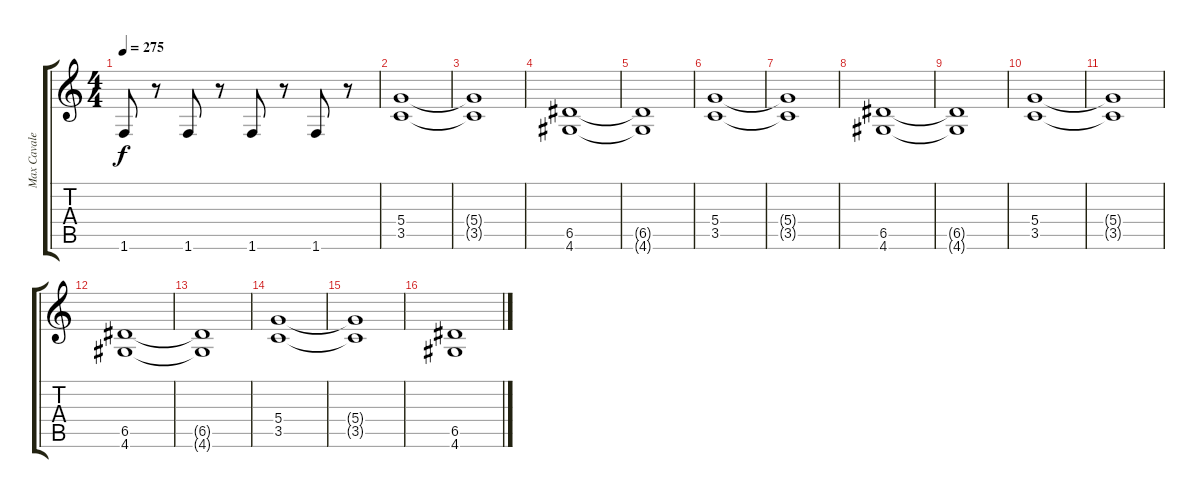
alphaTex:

\track ("Max Cavalera" "Max Cavale") {instrument distortionguitar}
\staff {score tabs}
\tuning (E4 B3 G3 D3 A2 E2) {hide}
\ts (4 4)
\tempo 275
\clef g2
\ks c
1.6.8{dy f} r.8 1.6.8 r.8 1.6.8 r.8 1.6.8 r.8 |
(5.4 3.5).1 |
(5.4{t} 3.5{t}).1 |
(6.5 4.6).1 |
(6.5{t} 4.6{t}).1 |
(5.4 3.5).1 |
(5.4{t} 3.5{t}).1 |
(6.5 4.6).1 |
(6.5{t} 4.6{t}).1 |
(5.4 3.5).1 |
(5.4{t} 3.5{t}).1 |
(6.5 4.6).1 |
(6.5{t} 4.6{t}).1 |
(5.4 3.5).1 |
(5.4{t} 3.5{t}).1 |
(6.5 4.6).1
